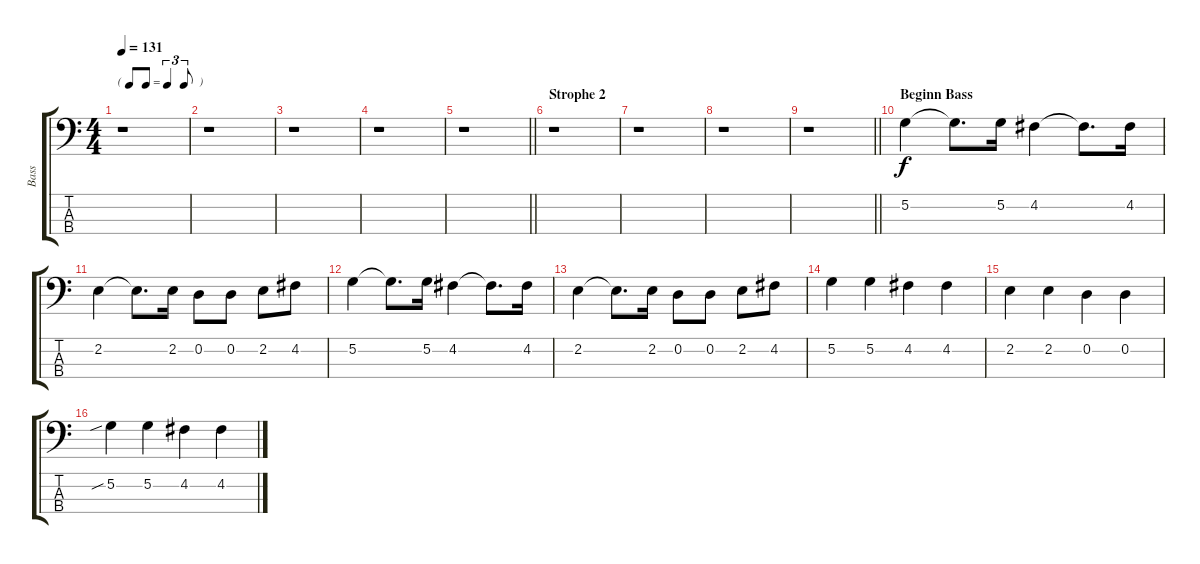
\track ("Bass" "Bass") {instrument electricbasspick}
\staff {score tabs}
\tuning (G2 D2 A1 E1) {hide}
\ts (4 4)
\tf triplet8th
\tempo 131
\clef f4
\ks c
r.1{dy f} |
r.1 |
r.1 |
r.1 |
\barLineRight lightlight
r.1 |
\section ("" "Strophe 2")
r.1 |
r.1 |
r.1 |
\barLineRight lightlight
r.1 |
\section ("" "Beginn Bass")
5.2.4 5.2{t}.8{d} 5.2.16 4.2.4 4.2{t}.8{d} 4.2.16 |
2.2.4 2.2{t}.8{d} 2.2.16 0.2.8 0.2.8 2.2.8 4.2.8 |
5.2.4 5.2{t}.8{d} 5.2.16 4.2.4 4.2{t}.8{d} 4.2.16 |
2.2.4 2.2{t}.8{d} 2.2.16 0.2.8 0.2.8 2.2.8 4.2.8 |
5.2.4 5.2.4 4.2.4 4.2.4 |
2.2.4 2.2.4 0.2.4 0.2.4 |
5.2{sib}.4 5.2.4 4.2.4 4.2.4
